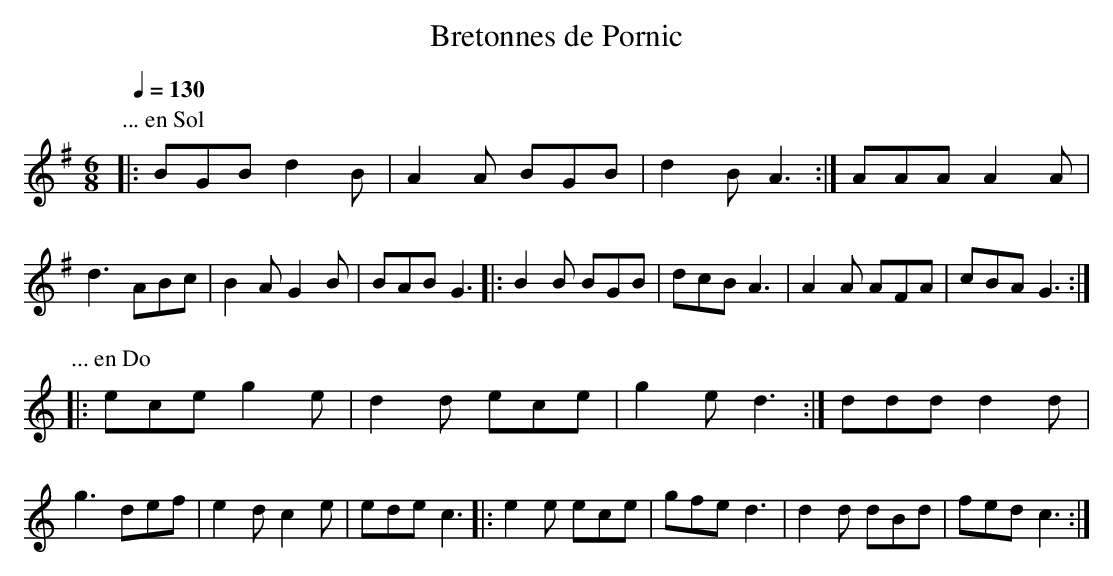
X:1
T:Bretonnes de Pornic
Q:1/4=130
M:6/8
L:1/8
K:G
P:... en Sol
|: BGB d2B |A2A BGB |d2B A3 :|\
AAA A2A |d3 ABc |B2A G2B |BAB G3 |:\
B2B BGB |dcB A3 |A2A AFA |cBA G3 :|
%%vskip 1
P:... en Do
K:C
|: ece g2e |d2d ece |g2e d3 :|\
ddd d2d |g3 def |e2d c2e |ede c3 |:\
e2e ece |gfe d3 |d2d dBd |fed c3 :|
